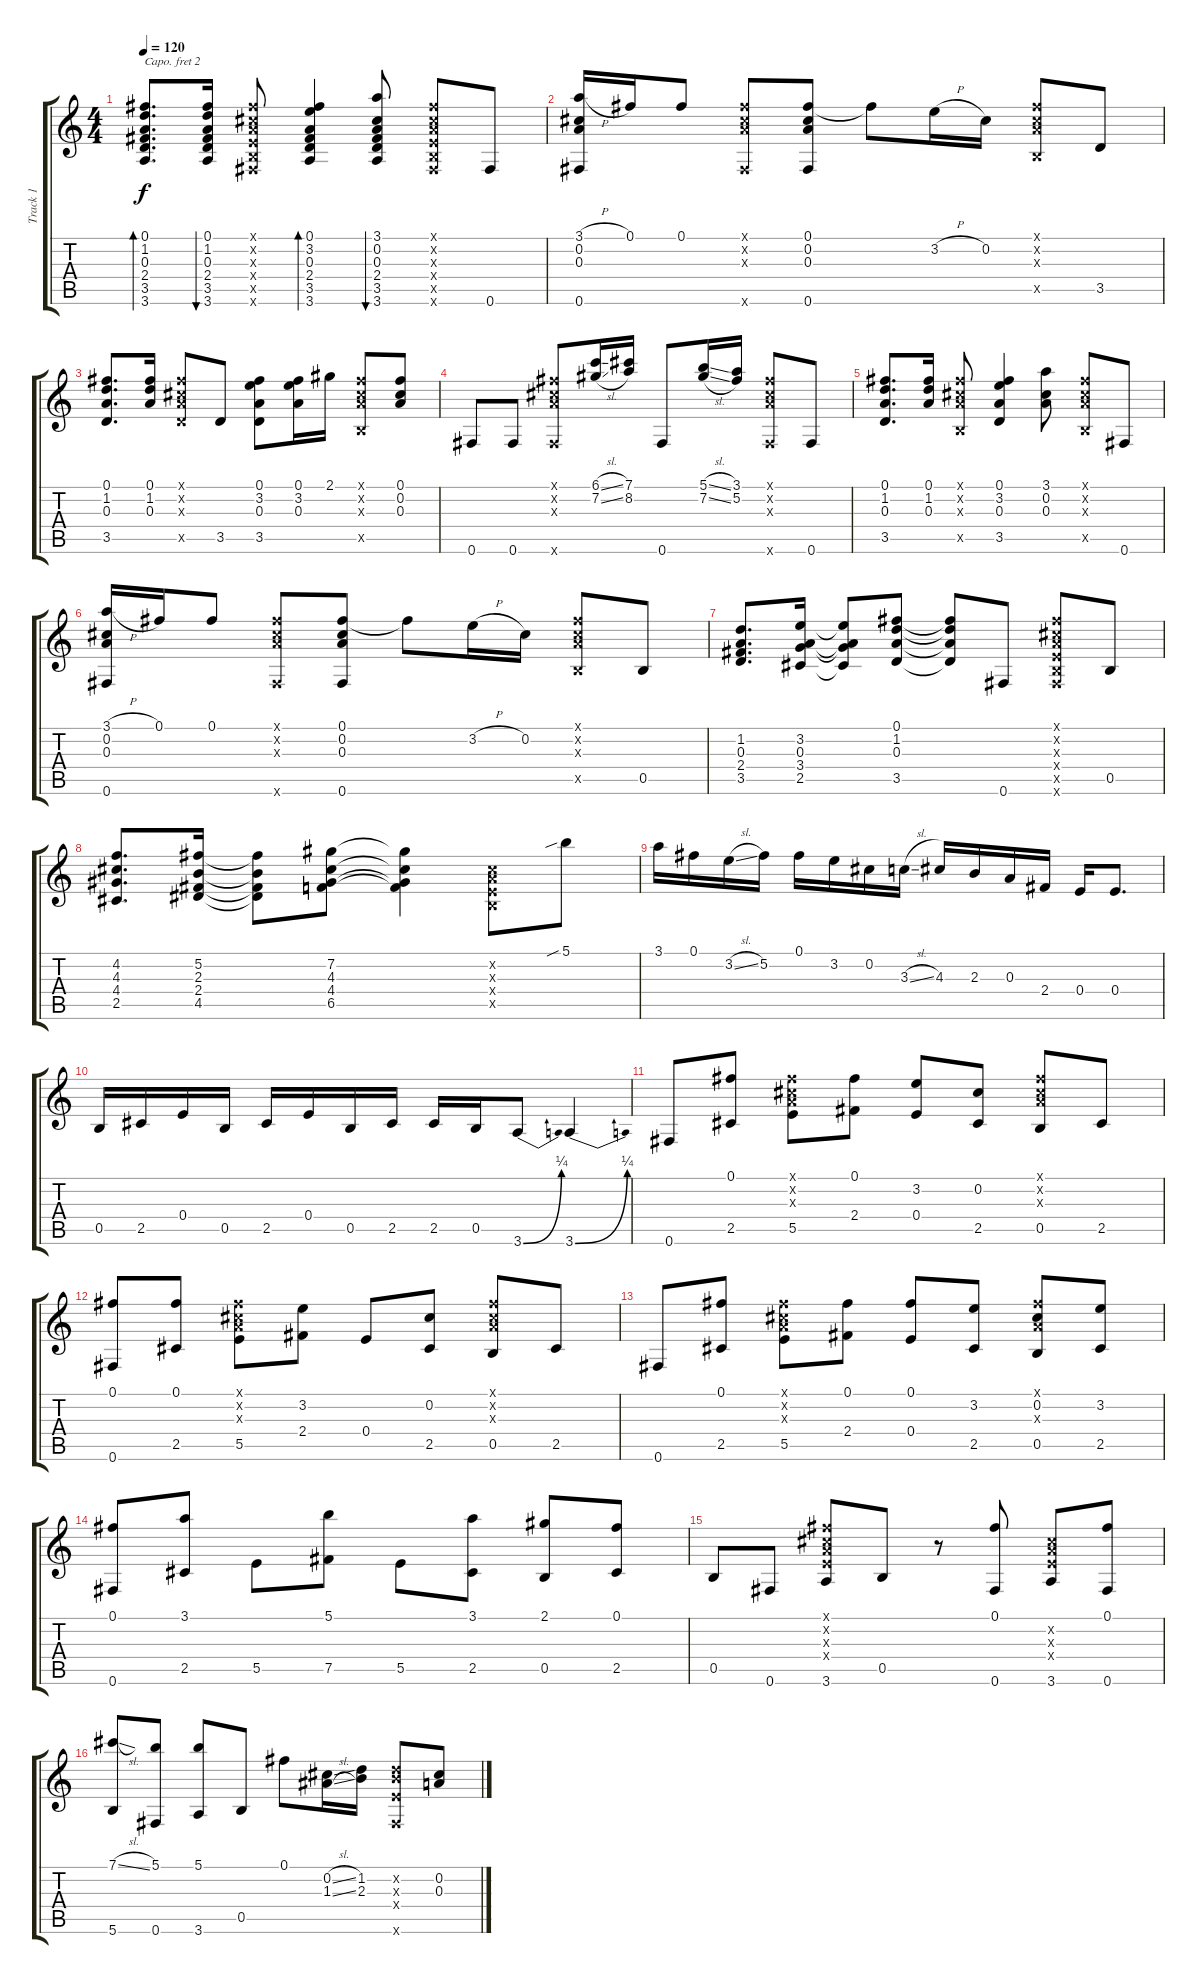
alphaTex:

\track ("Track 1" "Track 1") {instrument slapbass1}
\staff {score tabs}
\capo 2
\tuning (E4 B3 G3 D3 A2 E2) {hide}
\ts (4 4)
\tempo 120
\clef g2
\ks c
(0.1 1.2 0.3 2.4 3.5 3.6).8{d bd 60 dy f} (0.1 1.2 0.3 2.4 3.5 3.6).16{bu 60} (0.1{x} 0.2{x} 0.3{x} 0.4{x} 0.5{x} 0.6{x}).8 (0.1 3.2 0.3 2.4 3.5 3.6).4{bd 60} (3.1 0.2 0.3 2.4 3.5 3.6).8{bu 60} (0.1{x} 0.2{x} 0.3{x} 0.4{x} 0.5{x} 0.6{x}).8 0.6.8 |
(3.1{h} 0.2 0.3 0.6).16 0.1.16 0.1.8 (0.1{x} 0.2{x} 0.3{x} 0.6{x}).8 (0.1 0.2 0.3 0.6).8 0.1{t}.8 3.2{h}.16 0.2.16 (0.1{x} 0.2{x} 0.3{x} 0.5{x}).8 3.5.8 |
(0.1 1.2 0.3 3.5).8{d} (0.1 1.2 0.3).16 (0.1{x} 0.2{x} 0.3{x} 3.5{x}).8 3.5.8 (0.1 3.2 0.3 3.5).8 (0.1 3.2 0.3).16 2.1.16 (0.1{x} 0.2{x} 0.3{x} 0.5{x}).8 (0.1 0.2 0.3).8 |
0.6.8 0.6.8 (0.1{x} 0.2{x} 0.3{x} 0.6{x}).8 (6.1{sl} 7.2{sl}).16 (7.1 8.2).16 0.6.8 (5.1{sl} 7.2{sl}).16 (3.1 5.2).16 (0.1{x} 0.2{x} 0.3{x} 0.6{x}).8 0.6.8 |
(0.1 1.2 0.3 3.5).8{d} (0.1 1.2 0.3).16 (0.1{x} 0.2{x} 0.3{x} 0.5{x}).8 (0.1 3.2 0.3 3.5).4 (3.1 0.2 0.3).8 (0.1{x} 0.2{x} 0.3{x} 0.5{x}).8 0.6.8 |
(3.1{h} 0.2 0.3 0.6).16 0.1.16 0.1.8 (0.1{x} 0.2{x} 0.3{x} 0.6{x}).8 (0.1 0.2 0.3 0.6).8 0.1{t}.8 3.2{h}.16 0.2.16 (0.1{x} 0.2{x} 0.3{x} 0.5{x}).8 0.5.8 |
(1.2 0.3 2.4 3.5).8{d} (3.2 0.3 3.4 2.5).16 (3.2{t} 0.3{t} 3.4{t} 2.5{t}).8 (0.1 1.2 0.3 3.5).8 (0.1{t} 1.2{t} 0.3{t} 3.5{t}).8 0.6.8 (0.1{x} 0.2{x} 0.3{x} 0.4{x} 0.5{x} 0.6{x}).8 0.5.8 |
(4.2 4.3 4.4 2.5).8{d} (5.2 2.3 2.4 4.5).16 (5.2{t} 2.3{t} 2.4{t} 4.5{t}).8 (7.2 4.3 4.4 6.5).8 (7.2{t} 4.3{t} 4.4{t} 6.5{t}).4 (0.2{x} 0.3{x} 0.4{x} 0.5{x}).8 5.1{sib}.8 |
3.1.16 0.1.16 3.2{sl}.16 5.2.16 0.1.16 3.2.16 0.2.16 3.3{sl}.16 4.3.16 2.3.16 0.3.16 2.4.16 0.4.16 0.4.8{d} |
0.5.16 2.5.16 0.4.16 0.5.16 2.5.16 0.4.16 0.5.16 2.5.16 2.5.16 0.5.16 3.6{be (bend 0 0 60 1)}.8 3.6{be (bend 0 0 60 1)}.4 |
0.6.8 (0.1 2.5).8 (0.1{x} 0.2{x} 0.3{x} 5.5).8 (0.1 2.4).8 (3.2 0.4).8 (0.2 2.5).8 (0.1{x} 0.2{x} 0.3{x} 0.5).8 2.5.8 |
(0.1 0.6).8 (0.1 2.5).8 (0.1{x} 0.2{x} 0.3{x} 5.5).8 (3.2 2.4).8 0.4.8 (0.2 2.5).8 (0.1{x} 0.2{x} 0.3{x} 0.5).8 2.5.8 |
0.6.8 (0.1 2.5).8 (0.1{x} 0.2{x} 0.3{x} 5.5).8 (0.1 2.4).8 (0.1 0.4).8 (3.2 2.5).8 (0.1{x} 0.2 0.3{x} 0.5).8 (3.2 2.5).8 |
(0.1 0.6).8 (3.1 2.5).8 5.5.8 (5.1 7.5).8 5.5.8 (3.1 2.5).8 (2.1 0.5).8 (0.1 2.5).8 |
0.5.8 0.6.8 (0.1{x} 0.2{x} 0.3{x} 0.4{x} 3.6).8 0.5.8 r.8 (0.1 0.6).8 (0.2{x} 0.3{x} 0.4{x} 3.6).8 (0.1 0.6).8 |
(7.1{sl} 5.6).8 (5.1 0.6).8 (5.1 3.6).8 0.5.8 0.1.8 (0.2{sl} 1.3{sl}).16 (1.2 2.3).16 (1.2{x} 2.3{x} 0.4{x} 0.6{x}).8 (0.2 0.3).8
